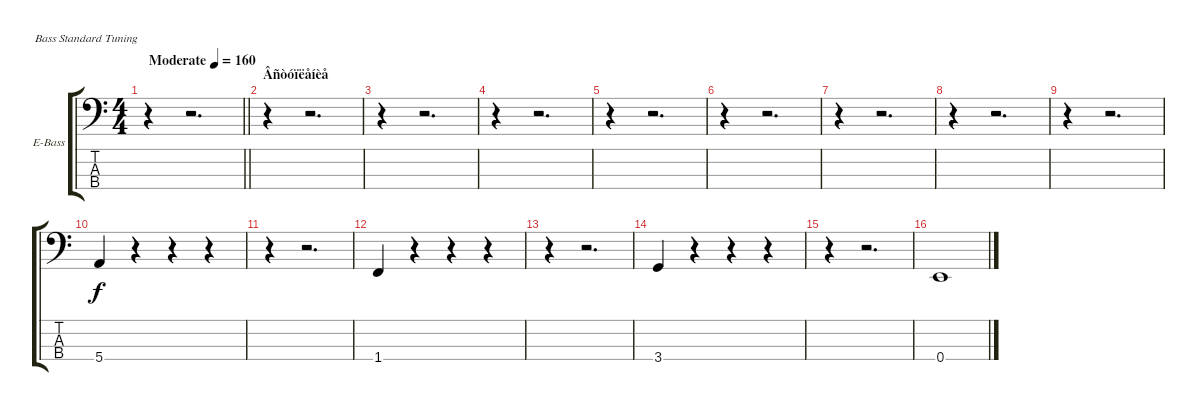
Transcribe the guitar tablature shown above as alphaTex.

\bracketExtendMode groupsimilarinstruments
\firstSystemTrackNameOrientation horizontal
\otherSystemsTrackNameOrientation horizontal
\track ("Áàñ" "E-Bass") {instrument electricbassfinger}
\staff {score tabs}
\tuning (G2 D2 A1 E1)
\ts (4 4)
\beaming (8 2 2 2 2)
\tempo (160 "Moderate")
\clef f4
\barLineRight lightlight
\ks c
r.4{dy f instrument electricbassfinger} r.2{d} |
\section ("" "Âñòóïëåíèå")
r.4 r.2{d} |
r.4 r.2{d} |
r.4 r.2{d} |
r.4 r.2{d} |
r.4 r.2{d} |
r.4 r.2{d} |
r.4 r.2{d} |
r.4 r.2{d} |
5.4.4 r.4 r.4 r.4 |
r.4 r.2{d} |
1.4.4 r.4 r.4 r.4 |
r.4 r.2{d} |
3.4.4 r.4 r.4 r.4 |
r.4 r.2{d} |
0.4.1
